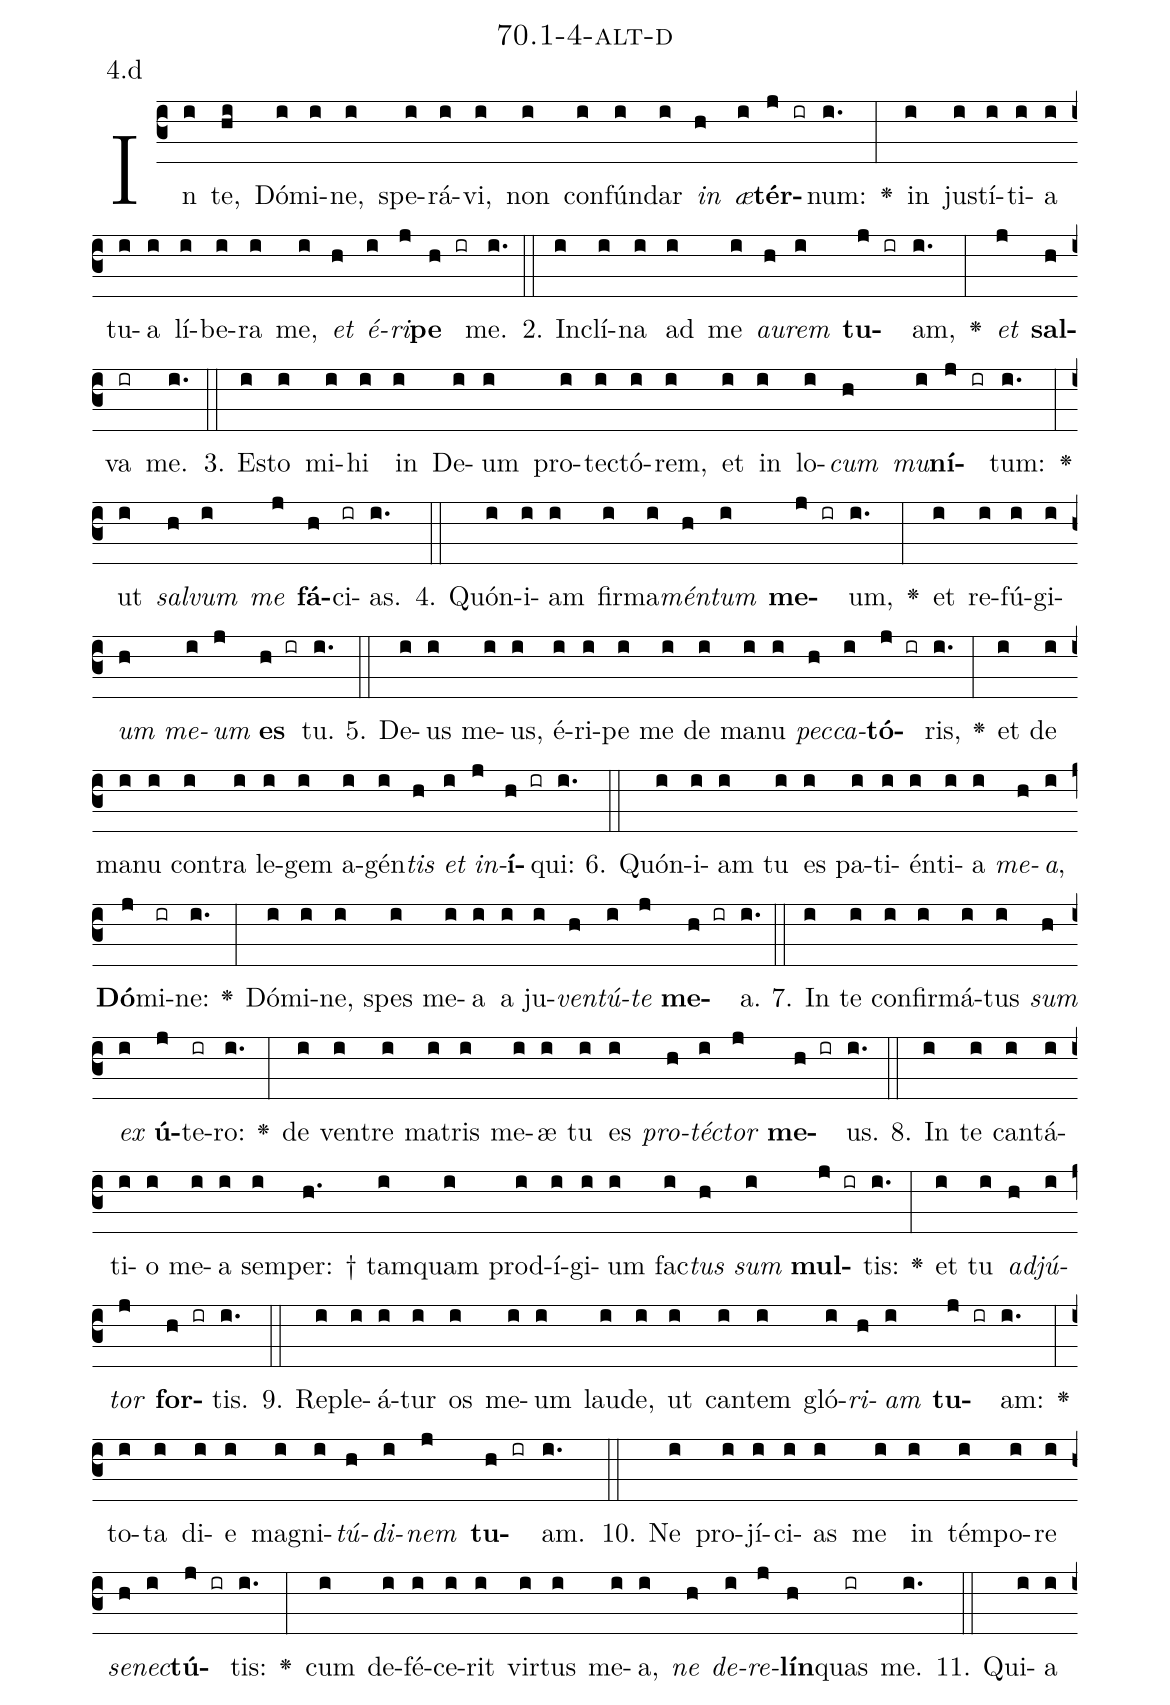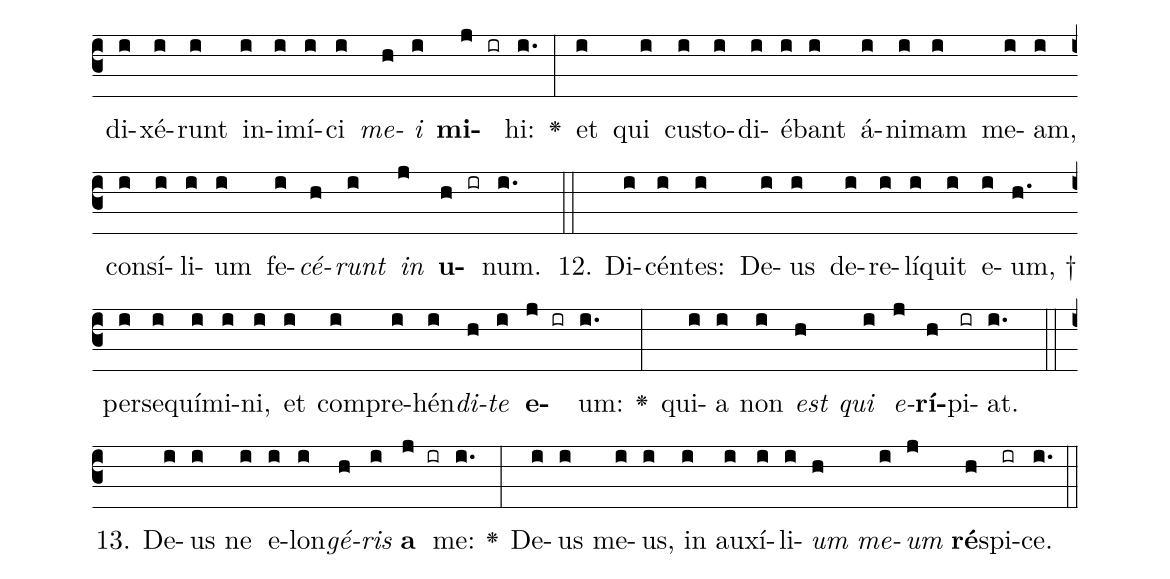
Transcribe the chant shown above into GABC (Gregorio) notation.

name: 70.1-4-alt-d;
annotation: 4.d;
%%
(c3)In(i) te,(hi) Dó(i)mi(i)ne,(i) spe(i)rá(i)vi,(i) non(i) con(i)fún(i)dar(i) <i>in</i>(h) <i>æ</i>(i)<b>tér</b>(j ir)num:(i.) <v>\greheightstar</v>(:) in(i) jus(i)tí(i)ti(i)a(i) tu(i)a(i) lí(i)be(i)ra(i) me,(i) <i>et</i>(h) <i>é</i>(i)<i>ri</i>(j)<b>pe</b>(h ir) me.(i.) (::)
2. In(i)clí(i)na(i) ad(i) me(i) <i>au</i>(h)<i>rem</i>(i) <b>tu</b>(j ir)am,(i.) <v>\greheightstar</v>(:) <i>et</i>(j) <b>sal</b>(h)va(ir) me.(i.) (::)
3. Es(i)to(i) mi(i)hi(i) in(i) De(i)um(i) pro(i)tec(i)tó(i)rem,(i) et(i) in(i) lo(i)<i>cum</i>(h) <i>mu</i>(i)<b>ní</b>(j ir)tum:(i.) <v>\greheightstar</v>(:) ut(i) <i>sal</i>(h)<i>vum</i>(i) <i>me</i>(j) <b>fá</b>(h)ci(ir)as.(i.) (::)
4. Quón(i)i(i)am(i) fir(i)ma(i)<i>mén</i>(h)<i>tum</i>(i) <b>me</b>(j ir)um,(i.) <v>\greheightstar</v>(:) et(i) re(i)fú(i)gi(i)<i>um</i>(h) <i>me</i>(i)<i>um</i>(j) <b>es</b>(h ir) tu.(i.) (::)
5. De(i)us(i) me(i)us,(i) é(i)ri(i)pe(i) me(i) de(i) ma(i)nu(i) <i>pec</i>(h)<i>ca</i>(i)<b>tó</b>(j ir)ris,(i.) <v>\greheightstar</v>(:) et(i) de(i) ma(i)nu(i) con(i)tra(i) le(i)gem(i) a(i)gén(i)<i>tis</i>(h) <i>et</i>(i) <i>in</i>(j)<b>í</b>(h ir)qui:(i.) (::)
6. Quón(i)i(i)am(i) tu(i) es(i) pa(i)ti(i)én(i)ti(i)a(i) <i>me</i>(h)<i>a</i>,(i) <b>Dó</b>(j)mi(ir)ne:(i.) <v>\greheightstar</v>(:) Dó(i)mi(i)ne,(i) spes(i) me(i)a(i) a(i) ju(i)<i>ven</i>(h)<i>tú</i>(i)<i>te</i>(j) <b>me</b>(h ir)a.(i.) (::)
7. In(i) te(i) con(i)fir(i)má(i)tus(i) <i>sum</i>(h) <i>ex</i>(i) <b>ú</b>(j)te(ir)ro:(i.) <v>\greheightstar</v>(:) de(i) ven(i)tre(i) ma(i)tris(i) me(i)æ(i) tu(i) es(i) <i>pro</i>(h)<i>téc</i>(i)<i>tor</i>(j) <b>me</b>(h ir)us.(i.) (::)
8. In(i) te(i) can(i)tá(i)ti(i)o(i) me(i)a(i) sem(i)per: †(h.) tam(i)quam(i) prod(i)í(i)gi(i)um(i) fac(i)<i>tus</i>(h) <i>sum</i>(i) <b>mul</b>(j ir)tis:(i.) <v>\greheightstar</v>(:) et(i) tu(i) <i>ad</i>(h)<i>jú</i>(i)<i>tor</i>(j) <b>for</b>(h ir)tis.(i.) (::)
9. Re(i)ple(i)á(i)tur(i) os(i) me(i)um(i) lau(i)de,(i) ut(i) can(i)tem(i) gló(i)<i>ri</i>(h)<i>am</i>(i) <b>tu</b>(j ir)am:(i.) <v>\greheightstar</v>(:) to(i)ta(i) di(i)e(i) ma(i)gni(i)<i>tú</i>(h)<i>di</i>(i)<i>nem</i>(j) <b>tu</b>(h ir)am.(i.) (::)
10. Ne(i) pro(i)jí(i)ci(i)as(i) me(i) in(i) tém(i)po(i)re(i) <i>se</i>(h)<i>nec</i>(i)<b>tú</b>(j ir)tis:(i.) <v>\greheightstar</v>(:) cum(i) de(i)fé(i)ce(i)rit(i) vir(i)tus(i) me(i)a,(i) <i>ne</i>(h) <i>de</i>(i)<i>re</i>(j)<b>lín</b>(h)quas(ir) me.(i.) (::)
11. Qui(i)a(i) di(i)xé(i)runt(i) in(i)i(i)mí(i)ci(i) <i>me</i>(h)<i>i</i>(i) <b>mi</b>(j ir)hi:(i.) <v>\greheightstar</v>(:) et(i) qui(i) cus(i)to(i)di(i)é(i)bant(i) á(i)ni(i)mam(i) me(i)am,(i) con(i)sí(i)li(i)um(i) fe(i)<i>cé</i>(h)<i>runt</i>(i) <i>in</i>(j) <b>u</b>(h ir)num.(i.) (::)
12. Di(i)cén(i)tes:(i) De(i)us(i) de(i)re(i)lí(i)quit(i) e(i)um, †(h.) per(i)se(i)quí(i)mi(i)ni,(i) et(i) com(i)pre(i)hén(i)<i>di</i>(h)<i>te</i>(i) <b>e</b>(j ir)um:(i.) <v>\greheightstar</v>(:) qui(i)a(i) non(i) <i>est</i>(h) <i>qui</i>(i) <i>e</i>(j)<b>rí</b>(h)pi(ir)at.(i.) (::)
13. De(i)us(i) ne(i) e(i)lon(i)<i>gé</i>(h)<i>ris</i>(i) <b>a</b>(j ir) me:(i.) <v>\greheightstar</v>(:) De(i)us(i) me(i)us,(i) in(i) au(i)xí(i)li(i)<i>um</i>(h) <i>me</i>(i)<i>um</i>(j) <b>ré</b>(h)spi(ir)ce.(i.) (::)
